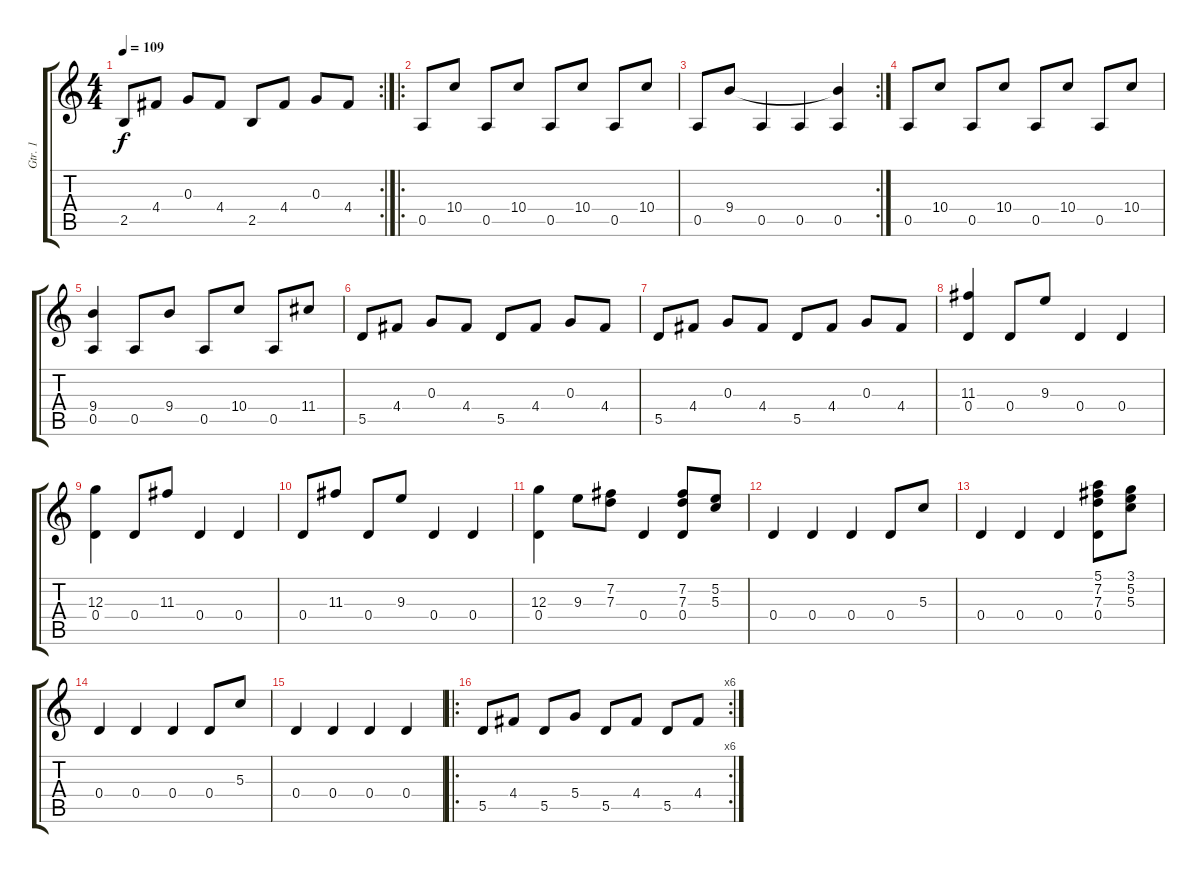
\track ("Gtr. 1" "Gtr. 1") {instrument acousticguitarnylon}
\staff {score tabs}
\tuning (E4 B3 G3 D3 A2 E2) {hide}
\rc 2
\ts (4 4)
\tempo 109
\clef g2
\ks c
2.5.8{dy f} 4.4.8 0.3.8 4.4.8 2.5.8 4.4.8 0.3.8 4.4.8 |
\ro
0.5.8 10.4.8 0.5.8 10.4.8 0.5.8 10.4.8 0.5.8 10.4.8 |
\rc 2
0.5.8 9.4.8 0.5.4 0.5.4 (9.4{t} 0.5).4 |
0.5.8 10.4.8 0.5.8 10.4.8 0.5.8 10.4.8 0.5.8 10.4.8 |
(9.4 0.5).4 0.5.8 9.4.8 0.5.8 10.4.8 0.5.8 11.4.8 |
5.5.8 4.4.8 0.3.8 4.4.8 5.5.8 4.4.8 0.3.8 4.4.8 |
5.5.8 4.4.8 0.3.8 4.4.8 5.5.8 4.4.8 0.3.8 4.4.8 |
(11.3 0.4).4 0.4.8 9.3.8 0.4.4 0.4.4 |
(12.3 0.4).4 0.4.8 11.3.8 0.4.4 0.4.4 |
0.4.8 11.3.8 0.4.8 9.3.8 0.4.4 0.4.4 |
(12.3 0.4).4 9.3.8 (7.2 7.3).8 0.4.4 (7.2 7.3 0.4).8 (5.2 5.3).8 |
0.4.4 0.4.4 0.4.4 0.4.8 5.3.8 |
0.4.4 0.4.4 0.4.4 (5.1 7.2 7.3 0.4).8 (3.1 5.2 5.3).8 |
0.4.4 0.4.4 0.4.4 0.4.8 5.3.8 |
0.4.4 0.4.4 0.4.4 0.4.4 |
\ro
\rc 6
5.5.8 4.4.8 5.5.8 5.4.8 5.5.8 4.4.8 5.5.8 4.4.8
